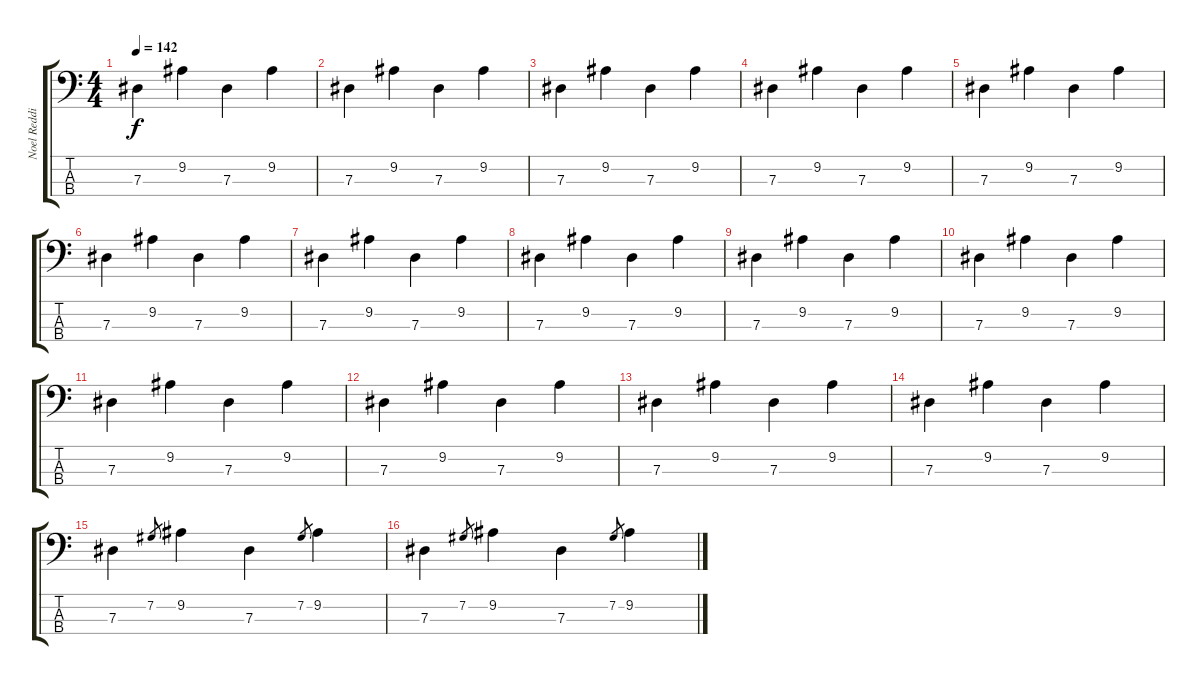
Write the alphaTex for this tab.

\track ("Noel Redding" "Noel Reddi") {instrument electricbassfinger}
\staff {score tabs}
\tuning (Gb2 Db2 Ab1 Eb1) {hide}
\ts (4 4)
\tempo 142
\clef f4
\ks c
7.3.4{dy f} 9.2.4 7.3.4 9.2.4 |
7.3.4 9.2.4 7.3.4 9.2.4 |
7.3.4 9.2.4 7.3.4 9.2.4 |
7.3.4 9.2.4 7.3.4 9.2.4 |
7.3.4 9.2.4 7.3.4 9.2.4 |
7.3.4 9.2.4 7.3.4 9.2.4 |
7.3.4 9.2.4 7.3.4 9.2.4 |
7.3.4 9.2.4 7.3.4 9.2.4 |
7.3.4 9.2.4 7.3.4 9.2.4 |
7.3.4 9.2.4 7.3.4 9.2.4 |
7.3.4 9.2.4 7.3.4 9.2.4 |
7.3.4 9.2.4 7.3.4 9.2.4 |
7.3.4 9.2.4 7.3.4 9.2.4 |
7.3.4 9.2.4 7.3.4 9.2.4 |
7.3.4 7.2.8{gr} 9.2.4 7.3.4 7.2.8{gr} 9.2.4 |
7.3.4 7.2.8{gr} 9.2.4 7.3.4 7.2.8{gr} 9.2.4
